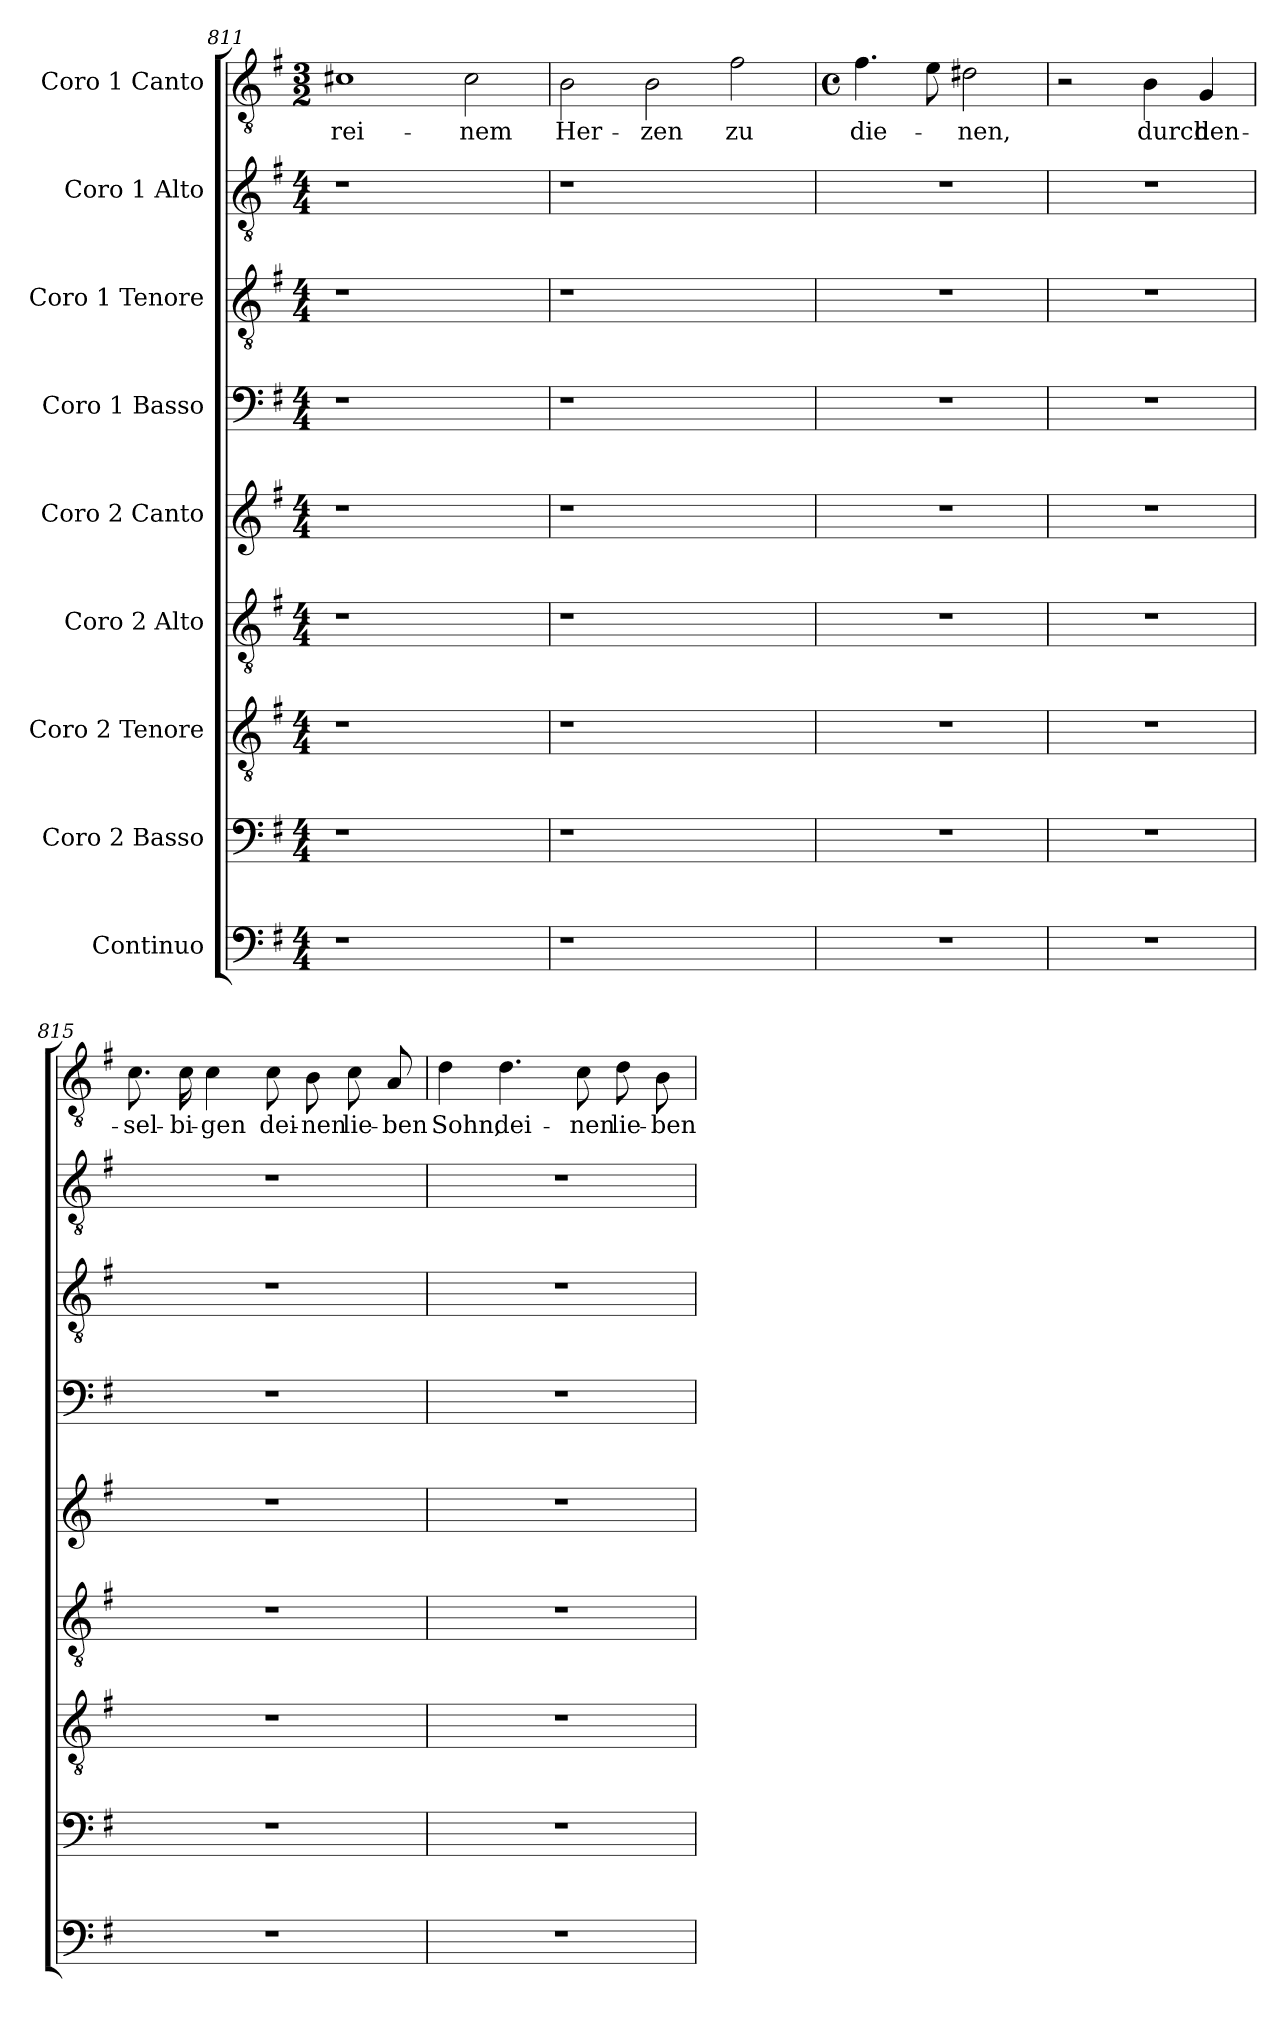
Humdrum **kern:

**kern	**kern	**kern	**kern	**kern	**kern	**kern	**kern	**kern	**text
*part9	*part8	*part7	*part6	*part5	*part4	*part3	*part2	*part1	*part1
*staff9	*staff8	*staff7	*staff6	*staff5	*staff4	*staff3	*staff2	*staff1	*staff1
*I"Continuo	*I"Coro 2  Basso	*I"Coro 2  Tenore	*I"Coro 2  Alto	*I"Coro 2  Canto	*I"Coro 1  Basso	*I"Coro 1  Tenore	*I"Coro 1  Alto	*I"Coro 1  Canto	*
*clefF4	*clefF4	*clefGv2	*clefGv2	*clefG2	*clefF4	*clefGv2	*clefGv2	*clefGv2	*
*k[f#]	*k[f#]	*k[f#]	*k[f#]	*k[f#]	*k[f#]	*k[f#]	*k[f#]	*k[f#]	*
*G:	*G:	*G:	*G:	*G:	*G:	*G:	*G:	*G:	*
*M4/4	*M4/4	*M4/4	*M4/4	*M4/4	*M4/4	*M4/4	*M4/4	*M3/2	*
=811	=811	=811	=811	=811	=811	=811	=811	=811	=811
!	!	!	!	!	!	!	!	!	!LO:LY:b:cj
1r	1r	1r	1r	1r	1r	1r	1r	1c#X	rei-
!	!	!	!	!	!	!	!	!	!LO:LY:b:cj
2ryy	2ryy	2ryy	2ryy	2ryy	2ryy	2ryy	2ryy	2c#\	-nem
=812	=812	=812	=812	=812	=812	=812	=812	=812	=812
!	!	!	!	!	!	!	!	!	!LO:LY:b:cj
1r	1r	1r	1r	1r	1r	1r	1r	2B\	Her-
!	!	!	!	!	!	!	!	!	!LO:LY:b:cj
.	.	.	.	.	.	.	.	2B\	-zen
!	!	!	!	!	!	!	!	!	!LO:LY:b:cj
2ryy	2ryy	2ryy	2ryy	2ryy	2ryy	2ryy	2ryy	2f#\	zu
!!LO:LB:g=z
=813	=813	=813	=813	=813	=813	=813	=813	=813	=813
*	*	*	*	*	*	*	*	*M4/4	*
*	*	*	*	*	*	*	*	*met(c)	*
!	!	!	!	!	!	!	!	!	!LO:LY:b:cj
1r	1r	1r	1r	1r	1r	1r	1r	4.f#\	die-
.	.	.	.	.	.	.	.	8e\	.
!	!	!	!	!	!	!	!	!	!LO:LY:b:cj
.	.	.	.	.	.	.	.	2d#X\	-nen,
=814	=814	=814	=814	=814	=814	=814	=814	=814	=814
1r	1r	1r	1r	1r	1r	1r	1r	2r	.
!	!	!	!	!	!	!	!	!	!LO:LY:b:cj
.	.	.	.	.	.	.	.	4B\	durch
!	!	!	!	!	!	!	!	!	!LO:LY:b:cj
.	.	.	.	.	.	.	.	4G/	den-
=815	=815	=815	=815	=815	=815	=815	=815	=815	=815
!	!	!	!	!	!	!	!	!	!LO:LY:b
1r	1r	1r	1r	1r	1r	1r	1r	8.c\	-sel-
!	!	!	!	!	!	!	!	!	!LO:LY:b:cj
.	.	.	.	.	.	.	.	16c\	-bi-
!	!	!	!	!	!	!	!	!	!LO:LY:b:rj
.	.	.	.	.	.	.	.	4c\	-gen
!	!	!	!	!	!	!	!	!	!LO:LY:b
.	.	.	.	.	.	.	.	8c\	dei-
!	!	!	!	!	!	!	!	!	!LO:LY:b:rj
.	.	.	.	.	.	.	.	8B\	-nen
!	!	!	!	!	!	!	!	!	!LO:LY:b
.	.	.	.	.	.	.	.	8c\	lie-
!	!	!	!	!	!	!	!	!	!LO:LY:b:rj
.	.	.	.	.	.	.	.	8A/	-ben
=816	=816	=816	=816	=816	=816	=816	=816	=816	=816
!	!	!	!	!	!	!	!	!	!LO:LY:b:cj
1r	1r	1r	1r	1r	1r	1r	1r	4d\	Sohn,
!	!	!	!	!	!	!	!	!	!LO:LY:b:cj
.	.	.	.	.	.	.	.	4.d\	dei-
!	!	!	!	!	!	!	!	!	!LO:LY:b:cj
.	.	.	.	.	.	.	.	8c\	-nen
!	!	!	!	!	!	!	!	!	!LO:LY:b
.	.	.	.	.	.	.	.	8d\	lie-
!	!	!	!	!	!	!	!	!	!LO:LY:b:rj
.	.	.	.	.	.	.	.	8B\	-ben
=	=	=	=	=	=	=	=	=	=
*-	*-	*-	*-	*-	*-	*-	*-	*-	*-
